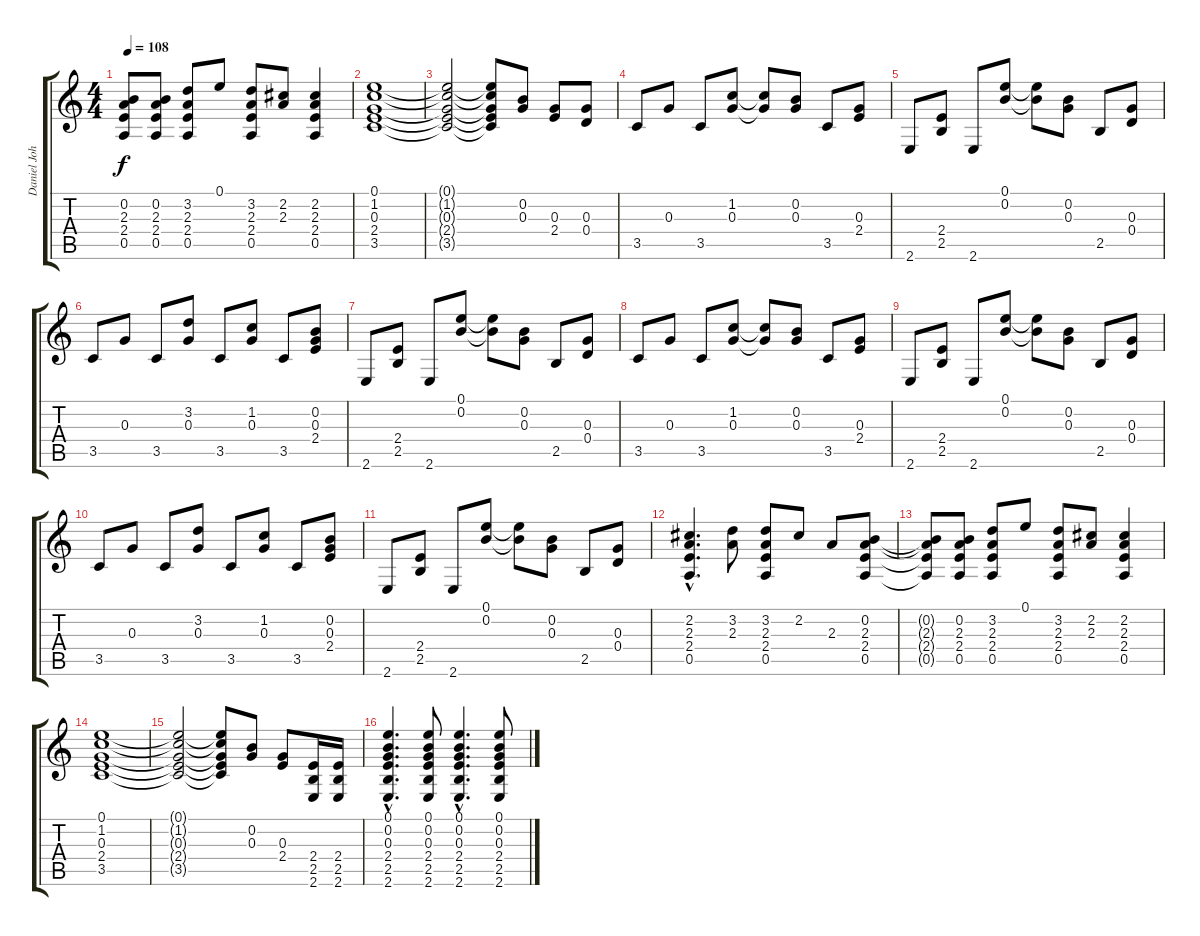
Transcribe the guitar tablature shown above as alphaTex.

\track ("Daniel Johns (Guitare 1)" "Daniel Joh") {instrument acousticguitarnylon}
\staff {score tabs}
\tuning (E4 B3 G3 D3 A2 D2) {hide}
\ts (4 4)
\tempo 108
\clef g2
\ks c
(0.2{t} 2.3{t} 2.4{t} 0.5{t}).8{dy f} (0.2 2.3 2.4 0.5).8 (3.2 2.3 2.4 0.5).8 0.1.8 (3.2 2.3 2.4 0.5).8 (2.2 2.3).8 (2.2 2.3 2.4 0.5).4 |
(0.1 1.2 0.3 2.4 3.5).1 |
(0.1{t} 1.2{t} 0.3{t} 2.4{t} 3.5{t}).2 (0.1{t} 1.2{t} 0.3{t} 2.4{t} 3.5{t}).8 (0.2 0.3).8 (0.3 2.4).8 (0.3 0.4).8 |
3.5.8 0.3.8 3.5.8 (1.2 0.3).8 (1.2{t} 0.3{t}).8 (0.2 0.3).8 3.5.8 (0.3 2.4).8 |
2.6.8 (2.4 2.5).8 2.6.8 (0.1 0.2).8 (0.1{t} 0.2{t}).8 (0.2 0.3).8 2.5.8 (0.3 0.4).8 |
3.5.8 0.3.8 3.5.8 (3.2 0.3).8 3.5.8 (1.2 0.3).8 3.5.8 (0.2 0.3 2.4).8 |
2.6.8 (2.4 2.5).8 2.6.8 (0.1 0.2).8 (0.1{t} 0.2{t}).8 (0.2 0.3).8 2.5.8 (0.3 0.4).8 |
3.5.8 0.3.8 3.5.8 (1.2 0.3).8 (1.2{t} 0.3{t}).8 (0.2 0.3).8 3.5.8 (0.3 2.4).8 |
2.6.8 (2.4 2.5).8 2.6.8 (0.1 0.2).8 (0.1{t} 0.2{t}).8 (0.2 0.3).8 2.5.8 (0.3 0.4).8 |
3.5.8 0.3.8 3.5.8 (3.2 0.3).8 3.5.8 (1.2 0.3).8 3.5.8 (0.2 0.3 2.4).8 |
2.6.8 (2.4 2.5).8 2.6.8 (0.1 0.2).8 (0.1{t} 0.2{t}).8 (0.2 0.3).8 2.5.8 (0.3 0.4).8 |
(2.2{hac} 2.3{hac} 2.4{hac} 0.5{hac}).4{d} (3.2 2.3).8 (3.2 2.3 2.4 0.5).8 2.2.8 2.3.8 (0.2 2.3 2.4 0.5).8 |
(0.2{t} 2.3{t} 2.4{t} 0.5{t}).8 (0.2 2.3 2.4 0.5).8 (3.2 2.3 2.4 0.5).8 0.1.8 (3.2 2.3 2.4 0.5).8 (2.2 2.3).8 (2.2 2.3 2.4 0.5).4 |
(0.1 1.2 0.3 2.4 3.5).1 |
(0.1{t} 1.2{t} 0.3{t} 2.4{t} 3.5{t}).2 (0.1{t} 1.2{t} 0.3{t} 2.4{t} 3.5{t}).8 (0.2 0.3).8 (0.3 2.4).8 (2.4 2.5 2.6).16 (2.4 2.5 2.6).16 |
(0.1{hac} 0.2{hac} 0.3{hac} 2.4{hac} 2.5{hac} 2.6{hac}).4{d} (0.1 0.2 0.3 2.4 2.5 2.6).8 (0.1{hac} 0.2{hac} 0.3{hac} 2.4{hac} 2.5{hac} 2.6{hac}).4{d} (0.1 0.2 0.3 2.4 2.5 2.6).8
